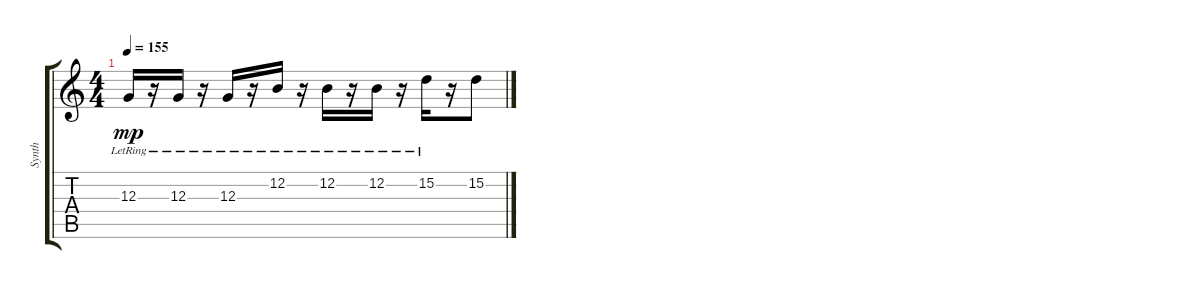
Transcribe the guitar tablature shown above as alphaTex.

\track ("Synth" "Synth") {instrument lead2sawtooth}
\staff {score tabs}
\tuning (E4 B3 G3 D3 A2 D2) {hide}
\ts (4 4)
\tempo 155
\clef g2
\ks c
12.3{lr}.16{dy mp} r.16 12.3{lr}.16 r.16 12.3{lr}.16 r.16 12.2{lr}.16 r.16 12.2{lr}.16 r.16 12.2{lr}.16 r.16 15.2{lr}.16 r.16 15.2.8
